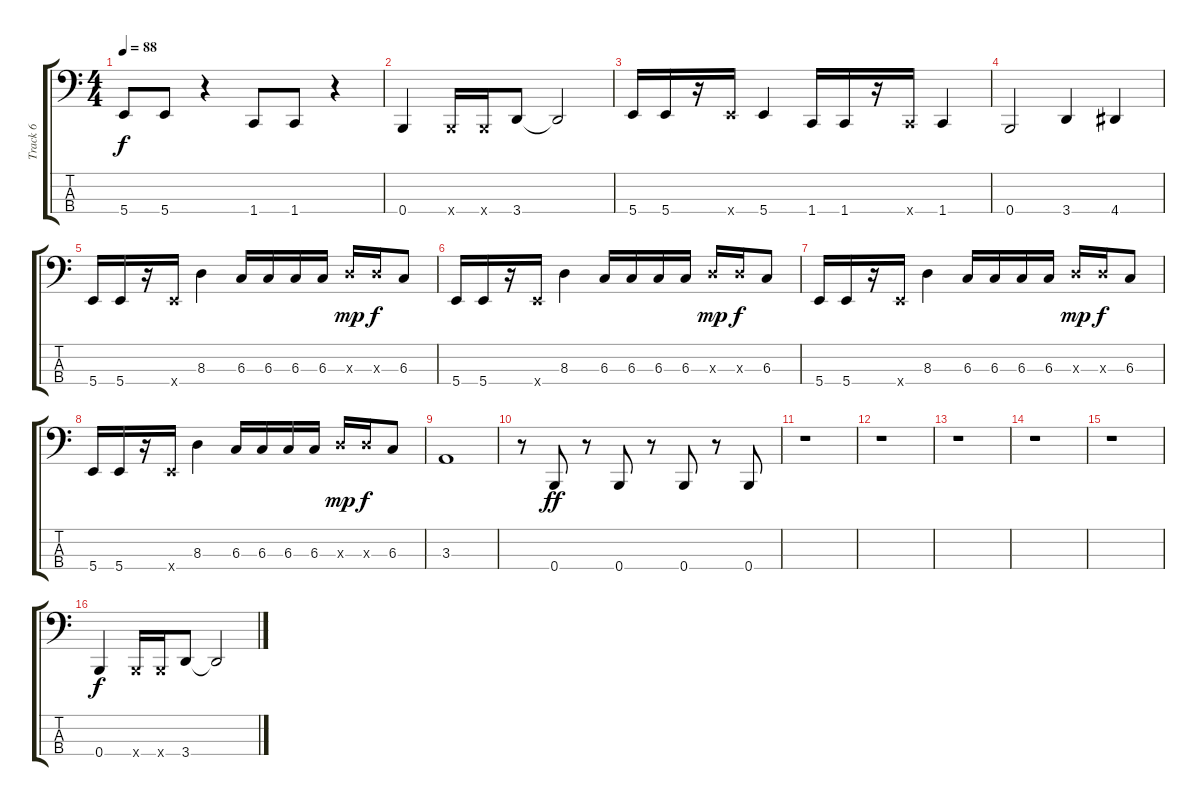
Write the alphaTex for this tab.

\track ("Track 6" "Track 6") {instrument electricbassfinger}
\staff {score tabs}
\tuning (E2 B1 Gb1 B0) {hide}
\ts (4 4)
\tempo 88
\clef f4
\ks c
5.4.8{dy f} 5.4.8 r.4 1.4.8 1.4.8 r.4 |
0.4.4 0.4{x}.16 0.4{x}.16 3.4.8 3.4{t}.2 |
5.4.16 5.4.16 r.16 5.4{x}.16 5.4.4 1.4.16 1.4.16 r.16 1.4{x}.16 1.4.4 |
0.4.2 3.4.4 4.4.4 |
5.4.16 5.4.16 r.16 5.4{x}.16 8.3.4 6.3.16 6.3.16 6.3.16 6.3.16 8.3{x}.16{dy mp} 8.3{x}.16{dy f} 6.3.8 |
5.4.16 5.4.16 r.16 5.4{x}.16 8.3.4 6.3.16 6.3.16 6.3.16 6.3.16 8.3{x}.16{dy mp} 8.3{x}.16{dy f} 6.3.8 |
5.4.16 5.4.16 r.16 5.4{x}.16 8.3.4 6.3.16 6.3.16 6.3.16 6.3.16 8.3{x}.16{dy mp} 8.3{x}.16{dy f} 6.3.8 |
5.4.16 5.4.16 r.16 5.4{x}.16 8.3.4 6.3.16 6.3.16 6.3.16 6.3.16 8.3{x}.16{dy mp} 8.3{x}.16{dy f} 6.3.8 |
3.3.1 |
r.8 0.4.8{dy ff} r.8 0.4.8 r.8 0.4.8 r.8 0.4.8 |
r.1 |
r.1 |
r.1 |
r.1 |
r.1 |
0.4.4{dy f} 0.4{x}.16 0.4{x}.16 3.4.8 3.4{t}.2
